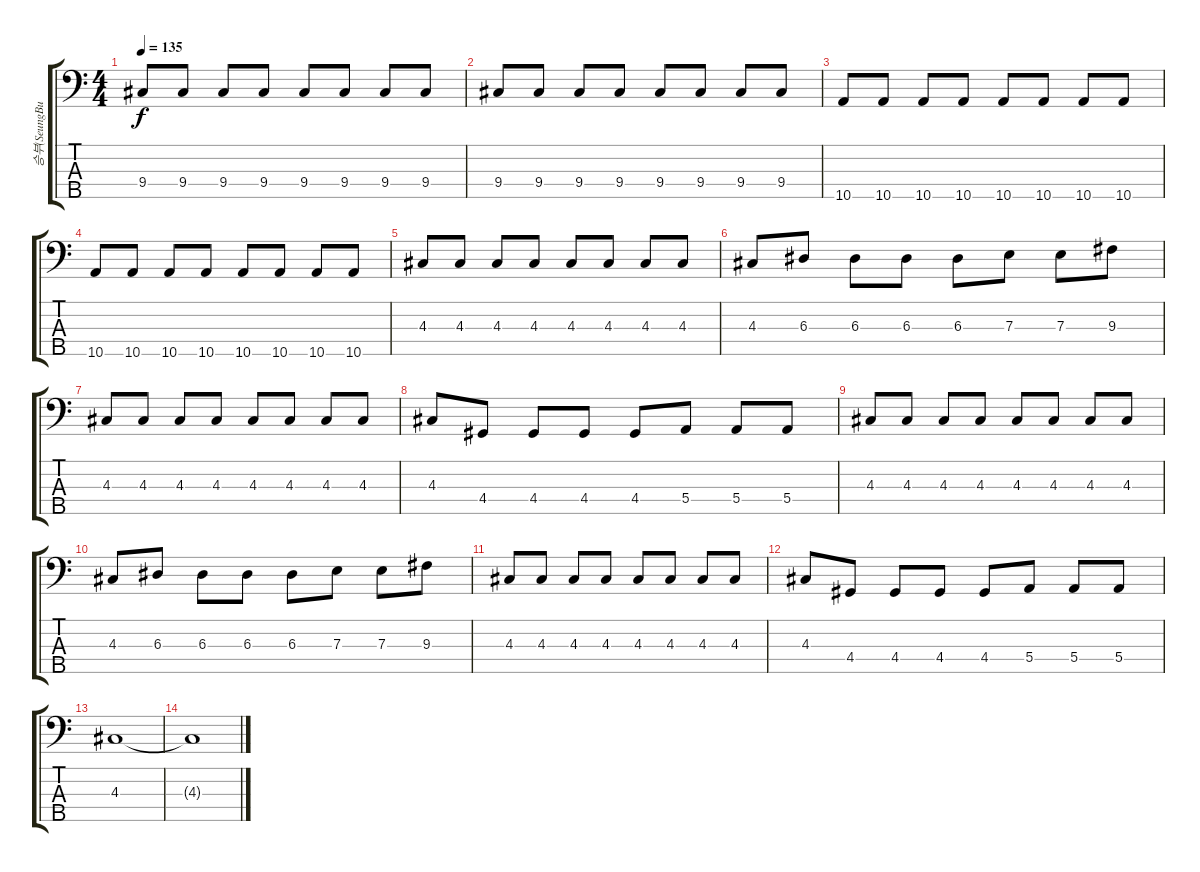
\track ("승부(SeungBu)" "승부(SeungBu") {instrument electricbassfinger}
\staff {score tabs}
\tuning (G2 D2 A1 E1 B0) {hide}
\ts (4 4)
\tempo 135
\clef f4
\ks c
9.4.8{dy f} 9.4.8 9.4.8 9.4.8 9.4.8 9.4.8 9.4.8 9.4.8 |
9.4.8 9.4.8 9.4.8 9.4.8 9.4.8 9.4.8 9.4.8 9.4.8 |
10.5.8 10.5.8 10.5.8 10.5.8 10.5.8 10.5.8 10.5.8 10.5.8 |
10.5.8 10.5.8 10.5.8 10.5.8 10.5.8 10.5.8 10.5.8 10.5.8 |
4.3.8{instrument electricbassfinger} 4.3.8 4.3.8 4.3.8 4.3.8 4.3.8 4.3.8 4.3.8 |
4.3.8 6.3.8 6.3.8 6.3.8 6.3.8 7.3.8 7.3.8 9.3.8 |
4.3.8{instrument electricbassfinger} 4.3.8 4.3.8 4.3.8 4.3.8 4.3.8 4.3.8 4.3.8 |
4.3.8 4.4.8 4.4.8 4.4.8 4.4.8 5.4.8 5.4.8 5.4.8 |
4.3.8{instrument electricbassfinger} 4.3.8 4.3.8 4.3.8 4.3.8 4.3.8 4.3.8 4.3.8 |
4.3.8 6.3.8 6.3.8 6.3.8 6.3.8 7.3.8 7.3.8 9.3.8 |
4.3.8{instrument electricbassfinger} 4.3.8 4.3.8 4.3.8 4.3.8 4.3.8 4.3.8 4.3.8 |
4.3.8 4.4.8 4.4.8 4.4.8 4.4.8 5.4.8 5.4.8 5.4.8 |
4.3.1 |
4.3{t}.1
